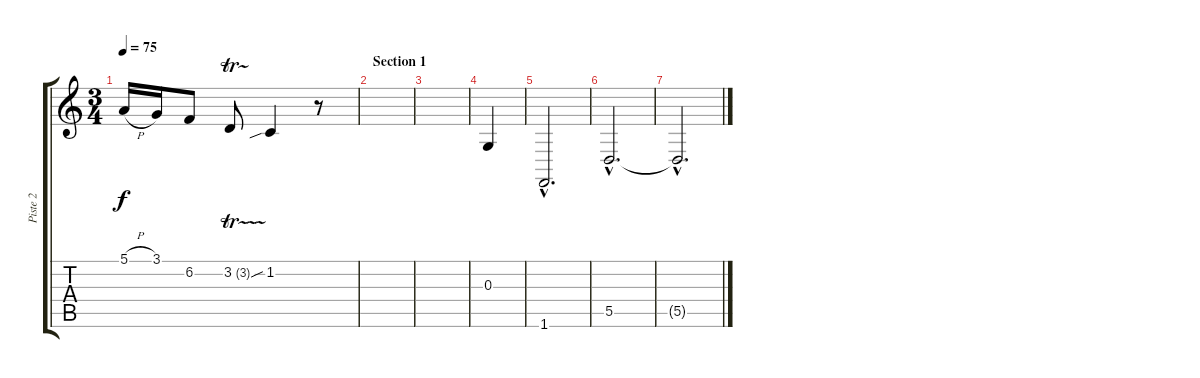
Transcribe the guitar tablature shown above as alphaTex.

\track ("Piste 2" "Piste 2") {instrument harmonica}
\staff {score tabs}
\tuning (E4 B3 G3 D3 A2 E2) {hide}
\ts (3 4)
\tempo 75
\clef g2
\ks c
5.1{h}.16{dy f instrument harmonica} 3.1.16 6.2.8 3.2{tr (3 16)}.8 1.2{sib}.4 r.8 |
\section ("" "Section 1")
|
|
0.3.4 |
1.6{hac}.2{d} |
5.5{hac}.2{d} |
5.5{hac t}.2{d}
